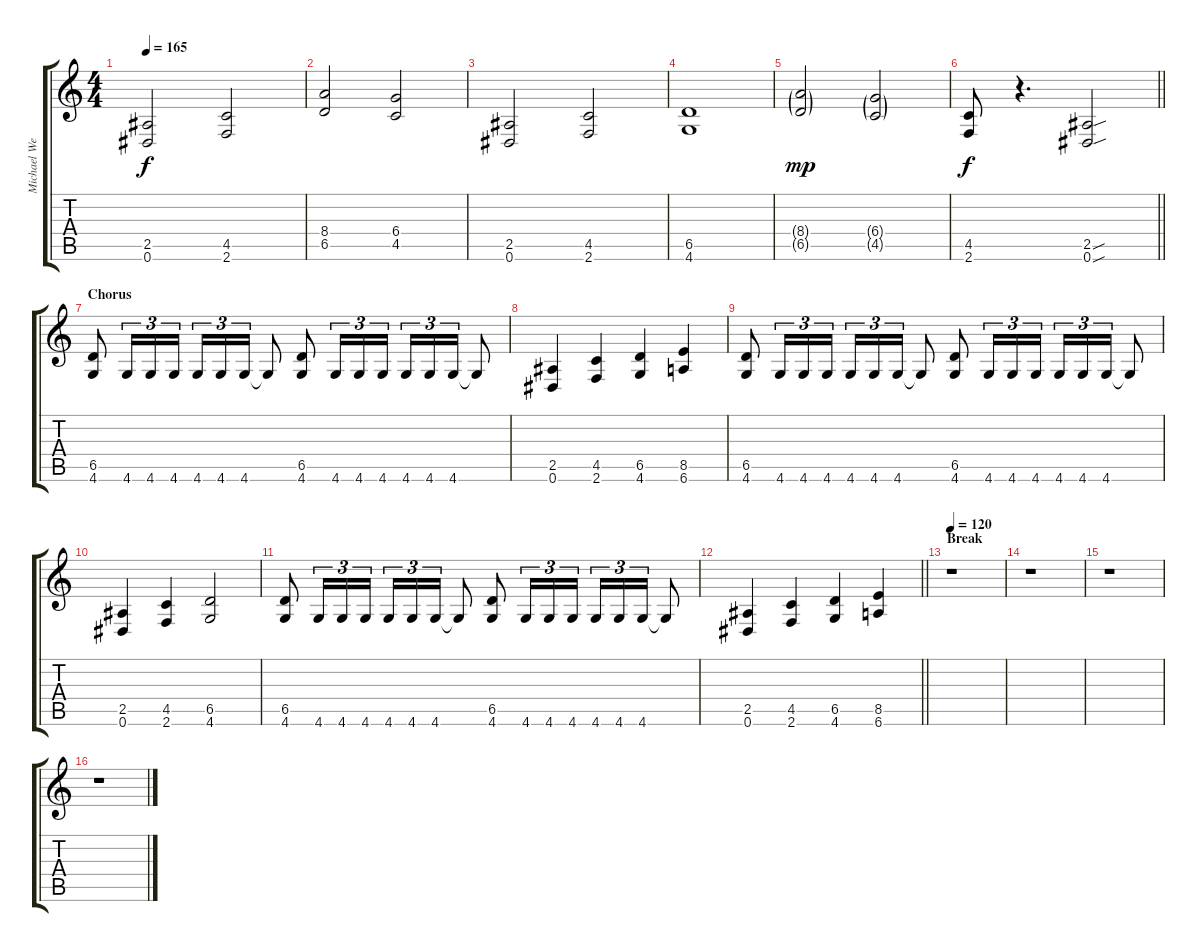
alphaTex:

\track ("Michael Weikath" "Michael We") {instrument distortionguitar}
\staff {score tabs}
\tuning (Eb4 Bb3 Gb3 Db3 Ab2 Eb2) {hide}
\ts (4 4)
\tempo 165
\clef g2
\ks c
(2.5 0.6).2{dy f} (4.5 2.6).2 |
(8.4 6.5).2 (6.4 4.5).2 |
(2.5 0.6).2 (4.5 2.6).2 |
(6.5 4.6).1 |
(8.4{g} 6.5{g}).2{dy mp} (6.4{g} 4.5{g}).2 |
\barLineRight lightlight
(4.5 2.6).8{dy f} r.4{d} (2.5{sou} 0.6{sou}).2 |
\section ("" "Chorus")
(6.5 4.6).8 4.6.16{tu (3 2)} 4.6.16{tu (3 2)} 4.6.16{tu (3 2)} 4.6.16{tu (3 2)} 4.6.16{tu (3 2)} 4.6.16{tu (3 2)} 4.6{t}.8 (6.5 4.6).8 4.6.16{tu (3 2)} 4.6.16{tu (3 2)} 4.6.16{tu (3 2)} 4.6.16{tu (3 2)} 4.6.16{tu (3 2)} 4.6.16{tu (3 2)} 4.6{t}.8 |
(2.5 0.6).4 (4.5 2.6).4 (6.5 4.6).4 (8.5 6.6).4 |
(6.5 4.6).8 4.6.16{tu (3 2)} 4.6.16{tu (3 2)} 4.6.16{tu (3 2)} 4.6.16{tu (3 2)} 4.6.16{tu (3 2)} 4.6.16{tu (3 2)} 4.6{t}.8 (6.5 4.6).8 4.6.16{tu (3 2)} 4.6.16{tu (3 2)} 4.6.16{tu (3 2)} 4.6.16{tu (3 2)} 4.6.16{tu (3 2)} 4.6.16{tu (3 2)} 4.6{t}.8 |
(2.5 0.6).4 (4.5 2.6).4 (6.5 4.6).2 |
(6.5 4.6).8 4.6.16{tu (3 2)} 4.6.16{tu (3 2)} 4.6.16{tu (3 2)} 4.6.16{tu (3 2)} 4.6.16{tu (3 2)} 4.6.16{tu (3 2)} 4.6{t}.8 (6.5 4.6).8 4.6.16{tu (3 2)} 4.6.16{tu (3 2)} 4.6.16{tu (3 2)} 4.6.16{tu (3 2)} 4.6.16{tu (3 2)} 4.6.16{tu (3 2)} 4.6{t}.8 |
\barLineRight lightlight
(2.5 0.6).4 (4.5 2.6).4 (6.5 4.6).4 (8.5 6.6).4 |
\section ("" "Break")
\tempo 120
r.1 |
r.1 |
r.1 |
r.1
